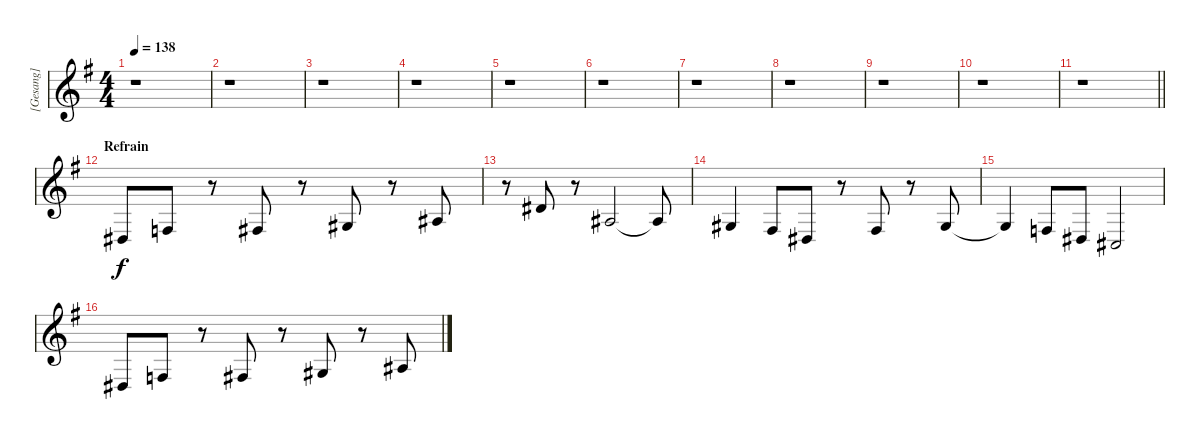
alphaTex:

\track ("[Gesang]" "[Gesang]") {instrument tenorsax}
\staff {score}
\tuning (Eb4 Bb3 Gb3 Db3 Ab2 Eb2) {hide}
\ts (4 4)
\tempo 138
\clef g2
\ks eminor
r.1{dy f} |
r.1 |
r.1 |
r.1 |
r.1 |
r.1 |
r.1 |
r.1 |
r.1 |
r.1 |
\barLineRight lightlight
r.1 |
\section ("" "Refrain")
2.4.8 4.4.8 r.8 0.3.8 r.8 2.3.8 r.8 0.2.8 |
r.8 0.1.8 r.8 0.2.2 0.2{t}.8 |
2.3.4 0.3.8 2.4.8 r.8 0.3.8 r.8 2.3.8 |
2.3{t}.4 4.4.8 2.4.8 0.4.2 |
2.4.8 4.4.8 r.8 0.3.8 r.8 2.3.8 r.8 0.2.8
